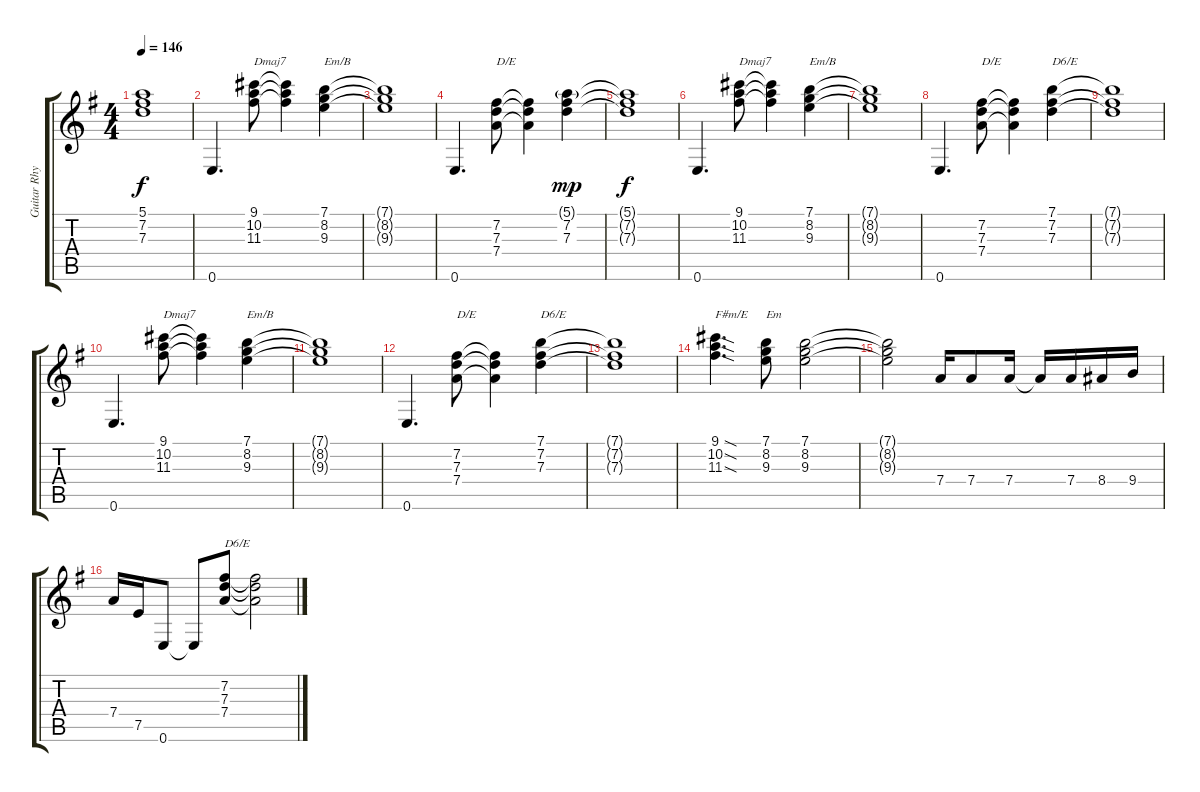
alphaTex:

\track ("Guitar Rhythm 4" "Guitar Rhy") {instrument overdrivenguitar}
\staff {score tabs}
\tuning (E4 B3 G3 D3 A2 E2) {hide}
\ts (4 4)
\tempo 146
\clef g2
\ks g
(5.1{t} 7.2{t} 7.3{t}).1{dy f} |
0.6.4{d} (9.1 10.2 11.3).8{txt "Dmaj7"} (9.1{t} 10.2{t} 11.3{t}).4 (7.1 8.2 9.3).4{txt "Em/B"} |
(7.1{t} 8.2{t} 9.3{t}).1 |
0.6.4{d} (7.2 7.3 7.4).8{txt "D/E"} (7.2{t} 7.3{t} 7.4{t}).4 (5.1{g} 7.2 7.3).4{dy mp} |
(5.1{t} 7.2{t} 7.3{t}).1{dy f} |
0.6.4{d} (9.1 10.2 11.3).8{txt "Dmaj7"} (9.1{t} 10.2{t} 11.3{t}).4 (7.1 8.2 9.3).4{txt "Em/B"} |
(7.1{t} 8.2{t} 9.3{t}).1 |
0.6.4{d} (7.2 7.3 7.4).8{txt "D/E"} (7.2{t} 7.3{t} 7.4{t}).4 (7.1 7.2 7.3).4{txt "D6/E"} |
(7.1{t} 7.2{t} 7.3{t}).1 |
0.6.4{d} (9.1 10.2 11.3).8{txt "Dmaj7"} (9.1{t} 10.2{t} 11.3{t}).4 (7.1 8.2 9.3).4{txt "Em/B"} |
(7.1{t} 8.2{t} 9.3{t}).1 |
0.6.4{d} (7.2 7.3 7.4).8{txt "D/E"} (7.2{t} 7.3{t} 7.4{t}).4 (7.1 7.2 7.3).4{txt "D6/E"} |
(7.1{t} 7.2{t} 7.3{t}).1 |
(9.1{sod} 10.2{sod} 11.3{sod}).4{d txt "F#m/E"} (7.1 8.2 9.3).8{txt "Em"} (7.1 8.2 9.3).2 |
(7.1{t} 8.2{t} 9.3{t}).2 7.4.16 7.4.8 7.4.16 7.4{t}.16 7.4.16 8.4.16 9.4.16 |
7.4.16 7.5.16 0.6.8 0.6{t}.8 (7.2 7.3 7.4).8{txt "D6/E"} (7.2{t} 7.3{t} 7.4{t}).2
